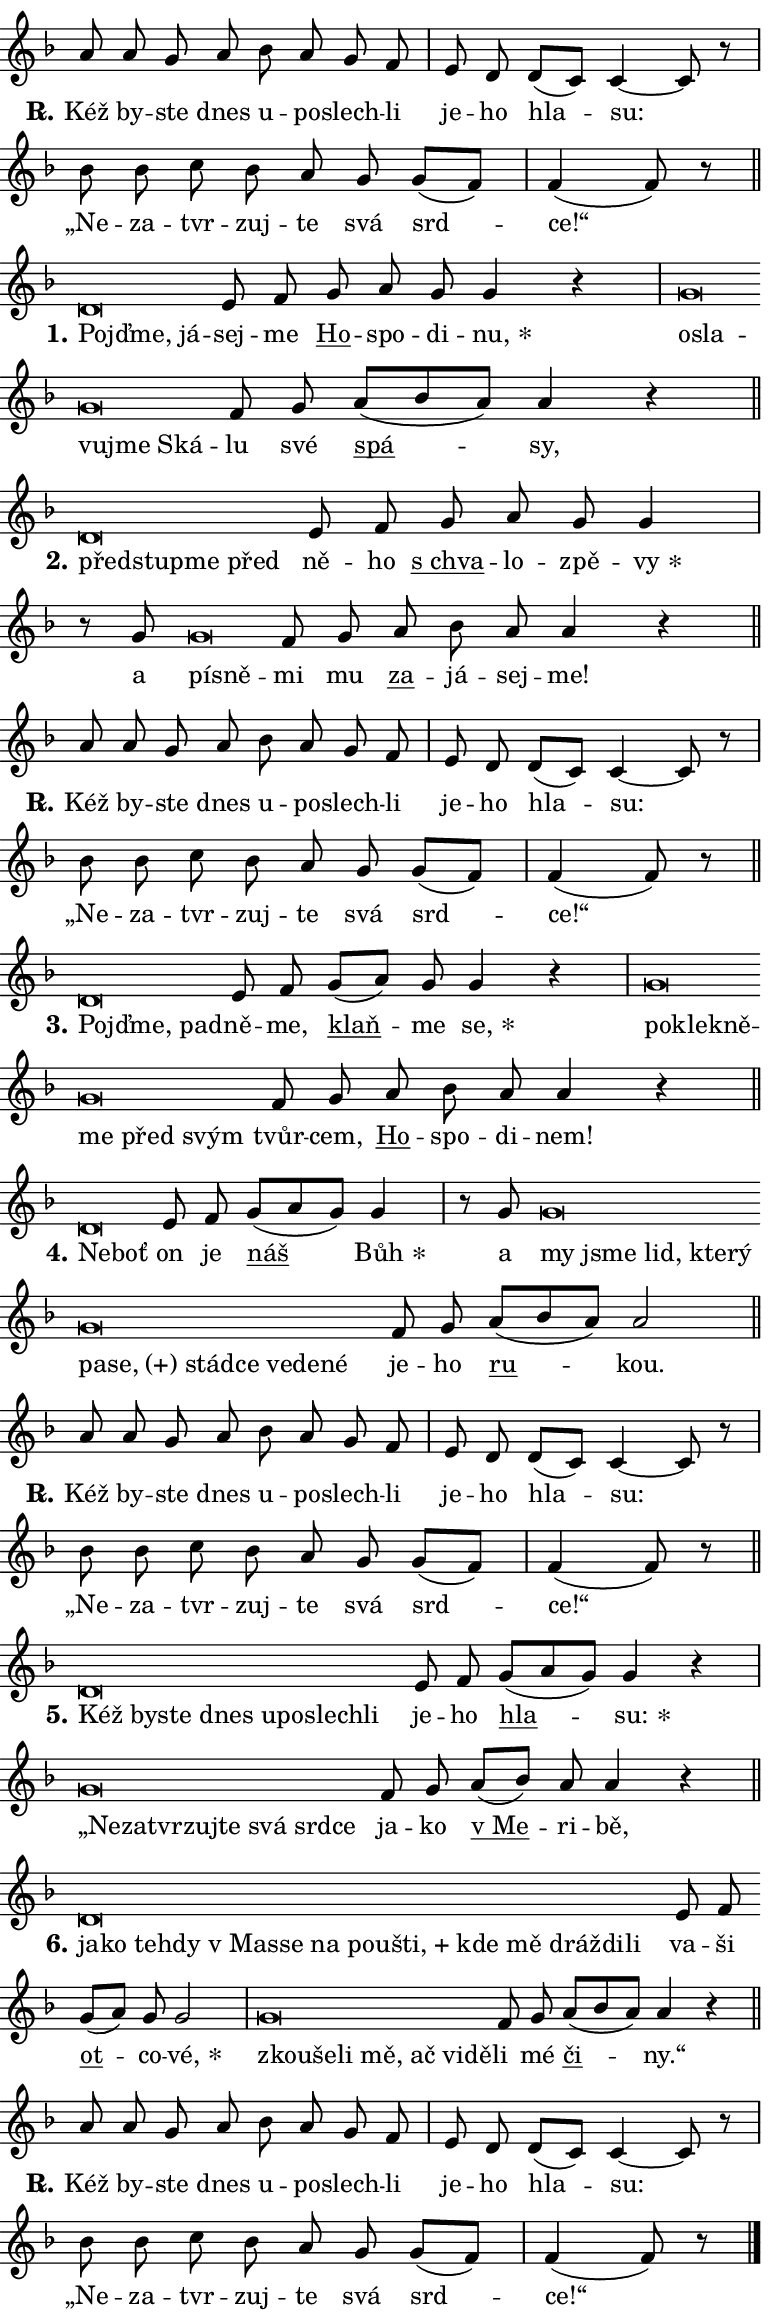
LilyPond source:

\version "2.24.0"
\header { tagline = "" }
\paper {
  indent = 0\cm
  top-margin = 0\cm
  right-margin = 0.13\cm % to fit lyric hyphens
  bottom-margin = 0\cm
  left-margin = 0\cm
  paper-width = 13\cm
  page-breaking = #ly:one-page-breaking
  system-system-spacing.basic-distance = #11
  score-system-spacing.basic-distance = #11
  ragged-last = ##f
}


%% Author: Thomas Morley
%% https://lists.gnu.org/archive/html/lilypond-user/2020-05/msg00002.html
#(define (line-position grob)
"Returns position of @var[grob} in current system:
   @code{'start}, if at first time-step
   @code{'end}, if at last time-step
   @code{'middle} otherwise
"
  (let* ((col (ly:item-get-column grob))
         (ln (ly:grob-object col 'left-neighbor))
         (rn (ly:grob-object col 'right-neighbor))
         (col-to-check-left (if (ly:grob? ln) ln col))
         (col-to-check-right (if (ly:grob? rn) rn col))
         (break-dir-left
           (and
             (ly:grob-property col-to-check-left 'non-musical #f)
             (ly:item-break-dir col-to-check-left)))
         (break-dir-right
           (and
             (ly:grob-property col-to-check-right 'non-musical #f)
             (ly:item-break-dir col-to-check-right))))
        (cond ((eqv? 1 break-dir-left) 'start)
              ((eqv? -1 break-dir-right) 'end)
              (else 'middle))))

#(define (tranparent-at-line-position vctor)
  (lambda (grob)
  "Relying on @code{line-position} select the relevant enry from @var{vctor}.
Used to determine transparency,"
    (case (line-position grob)
      ((end) (not (vector-ref vctor 0)))
      ((middle) (not (vector-ref vctor 1)))
      ((start) (not (vector-ref vctor 2))))))

noteHeadBreakVisibility =
#(define-music-function (break-visibility)(vector?)
"Makes @code{NoteHead}s transparent relying on @var{break-visibility}"
#{
  \override NoteHead.transparent =
    #(tranparent-at-line-position break-visibility)
#})

#(define delete-ledgers-for-transparent-note-heads
  (lambda (grob)
    "Reads whether a @code{NoteHead} is transparent.
If so this @code{NoteHead} is removed from @code{'note-heads} from
@var{grob}, which is supposed to be @code{LedgerLineSpanner}.
As a result ledgers are not printed for this @code{NoteHead}"
    (let* ((nhds-array (ly:grob-object grob 'note-heads))
           (nhds-list
             (if (ly:grob-array? nhds-array)
                 (ly:grob-array->list nhds-array)
                 '()))
           ;; Relies on the transparent-property being done before
           ;; Staff.LedgerLineSpanner.after-line-breaking is executed.
           ;; This is fragile ...
           (to-keep
             (remove
               (lambda (nhd)
                 (ly:grob-property nhd 'transparent #f))
               nhds-list)))
      ;; TODO find a better method to iterate over grob-arrays, similiar
      ;; to filter/remove etc for lists
      ;; For now rebuilt from scratch
      (set! (ly:grob-object grob 'note-heads)  '())
      (for-each
        (lambda (nhd)
          (ly:pointer-group-interface::add-grob grob 'note-heads nhd))
        to-keep))))

squashNotes = {
  \override NoteHead.X-extent = #'(-0.2 . 0.2)
  \override NoteHead.Y-extent = #'(-0.75 . 0)
  \override NoteHead.stencil =
    #(lambda (grob)
       (let ((pos (ly:grob-property grob 'staff-position)))
         (begin
           (if (< pos -7) (display "ERROR: Lower brevis then expected\n") (display ""))
           (if (<= pos -6) ly:text-interface::print ly:note-head::print))))
}
unSquashNotes = {
  \revert NoteHead.X-extent
  \revert NoteHead.Y-extent
  \revert NoteHead.stencil
}

hideNotes = \noteHeadBreakVisibility #begin-of-line-visible
unHideNotes = \noteHeadBreakVisibility #all-visible

% work-around for resetting accidentals
% https://lilypond.org/doc/v2.23/Documentation/notation/displaying-rhythms#unmetered-music
cadenzaMeasure = {
  \cadenzaOff
  \partial 1024 s1024
  \cadenzaOn
}

#(define-markup-command (accent layout props text) (markup?)
  "Underline accented syllable"
  (interpret-markup layout props
    #{\markup \override #'(offset . 4.3) \underline { #text }#}))

responsum = \markup \concat {
  "R" \hspace #-1.05 \path #0.1 #'((moveto 0 0.07) (lineto 0.9 0.8)) \hspace #0.05 "."
}

spaceSize = #0.6828661417322834 % exact space size for TeX Gyre Schola

\layout {
  \context {
    \Staff
    \remove "Time_signature_engraver"
    \override LedgerLineSpanner.after-line-breaking = #delete-ledgers-for-transparent-note-heads
  }
  \context {
    \Lyrics {
      \override LyricSpace.minimum-distance = \spaceSize
      \override LyricText.font-name = #"TeX Gyre Schola"
      \override LyricText.font-size = 1
      \override StanzaNumber.font-name = #"TeX Gyre Schola Bold"
      \override StanzaNumber.font-size = 1
    }
  }
  \context {
    \Score 
    \override NoteHead.text =
      #(lambda (grob) 
        (let ((pos (ly:grob-property grob 'staff-position)))
          #{\markup {
            \combine
              \halign #-0.55 \raise #(if (= pos -6) 0 0.5) \override #'(thickness . 2) \draw-line #'(3.2 . 0)
              \musicglyph "noteheads.sM1"
          }#}))
  }
}

% magnetic-lyrics.ily
%
%   written by
%     Jean Abou Samra <jean@abou-samra.fr>
%     Werner Lemberg <wl@gnu.org>
%
%   adapted by
%     Jiri Hon <jiri.hon@gmail.com>
%
% Version 2022-Apr-15

% https://www.mail-archive.com/lilypond-user@gnu.org/msg149350.html

#(define (Left_hyphen_pointer_engraver context)
   "Collect syllable-hyphen-syllable occurrences in lyrics and store
them in properties.  This engraver only looks to the left.  For
example, if the lyrics input is @code{foo -- bar}, it does the
following.

@itemize @bullet
@item
Set the @code{text} property of the @code{LyricHyphen} grob between
@q{foo} and @q{bar} to @code{foo}.

@item
Set the @code{left-hyphen} property of the @code{LyricText} grob with
text @q{foo} to the @code{LyricHyphen} grob between @q{foo} and
@q{bar}.
@end itemize

Use this auxiliary engraver in combination with the
@code{lyric-@/text::@/apply-@/magnetic-@/offset!} hook."
   (let ((hyphen #f)
         (text #f))
     (make-engraver
      (acknowledgers
       ((lyric-syllable-interface engraver grob source-engraver)
        (set! text grob)))
      (end-acknowledgers
       ((lyric-hyphen-interface engraver grob source-engraver)
        ;(when (not (grob::has-interface grob 'lyric-space-interface))
          (set! hyphen grob)));)
      ((stop-translation-timestep engraver)
       (when (and text hyphen)
         (ly:grob-set-object! text 'left-hyphen hyphen))
       (set! text #f)
       (set! hyphen #f)))))

#(define (lyric-text::apply-magnetic-offset! grob)
   "If the space between two syllables is less than the value in
property @code{LyricText@/.details@/.squash-threshold}, move the right
syllable to the left so that it gets concatenated with the left
syllable.

Use this function as a hook for
@code{LyricText@/.after-@/line-@/breaking} if the
@code{Left_@/hyphen_@/pointer_@/engraver} is active."
   (let ((hyphen (ly:grob-object grob 'left-hyphen #f)))
     (when hyphen
       (let ((left-text (ly:spanner-bound hyphen LEFT)))
         (when (grob::has-interface left-text 'lyric-syllable-interface)
           (let* ((common (ly:grob-common-refpoint grob left-text X))
                  (this-x-ext (ly:grob-extent grob common X))
                  (left-x-ext
                   (begin
                     ;; Trigger magnetism for left-text.
                     (ly:grob-property left-text 'after-line-breaking)
                     (ly:grob-extent left-text common X)))
                  ;; `delta` is the gap width between two syllables.
                  (delta (- (interval-start this-x-ext)
                            (interval-end left-x-ext)))
                  (details (ly:grob-property grob 'details))
                  (threshold (assoc-get 'squash-threshold details 0.2)))
             (when (< delta threshold)
               (let* (;; We have to manipulate the input text so that
                      ;; ligatures crossing syllable boundaries are not
                      ;; disabled.  For languages based on the Latin
                      ;; script this is essentially a beautification.
                      ;; However, for non-Western scripts it can be a
                      ;; necessity.
                      (lt (ly:grob-property left-text 'text))
                      (rt (ly:grob-property grob 'text))
                      (is-space (grob::has-interface hyphen 'lyric-space-interface))
                      (space (if is-space " " ""))
                      (extra-delta (if is-space spaceSize 0))
                      ;; Append new syllable.
                      (ltrt-space (if (and (string? lt) (string? rt))
                                (string-append lt space rt)
                                (make-concat-markup (list lt space rt))))
                      ;; Right-align `ltrt` to the right side.
                      (ltrt-space-markup (grob-interpret-markup
                               grob
                               (make-translate-markup
                                (cons (interval-length this-x-ext) 0)
                                (make-right-align-markup ltrt-space)))))
                 (begin
                   ;; Don't print `left-text`.
                   (ly:grob-set-property! left-text 'stencil #f)
                   ;; Set text and stencil (which holds all collected
                   ;; syllables so far) and shift it to the left.
                   (ly:grob-set-property! grob 'text ltrt-space)
                   (ly:grob-set-property! grob 'stencil ltrt-space-markup)
                   (ly:grob-translate-axis! grob (- (- delta extra-delta)) X))))))))))


#(define (lyric-hyphen::displace-bounds-first grob)
   ;; Make very sure this callback isn't triggered too early.
   (let ((left (ly:spanner-bound grob LEFT))
         (right (ly:spanner-bound grob RIGHT)))
     (ly:grob-property left 'after-line-breaking)
     (ly:grob-property right 'after-line-breaking)
     (ly:lyric-hyphen::print grob)))

squashThreshold = #0.4

\layout {
  \context {
    \Lyrics
    \consists #Left_hyphen_pointer_engraver
    \override LyricText.after-line-breaking =
      #lyric-text::apply-magnetic-offset!
    \override LyricHyphen.stencil = #lyric-hyphen::displace-bounds-first
    \override LyricText.details.squash-threshold = \squashThreshold
    \override LyricHyphen.minimum-distance = 0
    \override LyricHyphen.minimum-length = \squashThreshold
  }
}

squashText = \override LyricText.details.squash-threshold = 9999
unSquashText = \override LyricText.details.squash-threshold = \squashThreshold

leftText = \override LyricText.self-alignment-X = #LEFT
unLeftText = \revert LyricText.self-alignment-X

starOffset = #(lambda (grob) 
                (let ((x_offset (ly:self-alignment-interface::aligned-on-x-parent grob)))
                  (if (= x_offset 0) 0 (+ x_offset 1.2))))

star = #(define-music-function (syllable)(string?)
"Append star separator at the end of a syllable"
#{
  \once \override LyricText.X-offset = #starOffset
  \lyricmode { \markup {
    #syllable
    \override #'((font-name . "TeX Gyre Schola Bold")) \hspace #0.2 \lower #0.65 \larger "*"
  } }
#})

starAccent = #(define-music-function (syllable)(string?)
"Append star separator at the end of a syllable and make accent"
#{
  \once \override LyricText.X-offset = #starOffset
  \lyricmode { \markup {
    \accent #syllable
    \override #'((font-name . "TeX Gyre Schola Bold")) \hspace #0.2 \lower #0.65 \larger "*"
  } }
#})

breath = #(define-music-function (syllable)(string?)
"Append breathing indicator at the end of a syllable"
#{
  \lyricmode { \markup { #syllable "+" } }
#})

optionalBreath = #(define-music-function (syllable)(string?)
"Append optional breathing indicator at the end of a syllable"
#{
  \lyricmode { \markup { #syllable "(+)" } }
#})


\score {
    <<
        \new Voice = "melody" { \cadenzaOn \key f \major \relative { a'8 a g a \bar "" bes a \bar "" g f \cadenzaMeasure \bar "|" e d \bar "" d[( c)] c4~ c8 r8 \cadenzaMeasure \bar "|" bes' bes \bar "" c bes \bar "" a g \bar "" g[( f)] \cadenzaMeasure \bar "|" f4( f8)] r \cadenzaMeasure \bar "||" \break } }
        \new Lyrics \lyricsto "melody" { \lyricmode { \set stanza = \responsum
Kéž by -- ste dnes u -- po -- slech -- li je -- ho hla -- su: „Ne -- za -- tvr -- zuj -- te svá srd -- ce!“ } }
    >>
    \layout {}
}

\score {
    <<
        \new Voice = "melody" { \cadenzaOn \key f \major \relative { \squashNotes d'\breve*1/16 \hideNotes \breve*1/16 \breve*1/16 \bar "" \unHideNotes \unSquashNotes e8 f \bar "" g a g g4 r \cadenzaMeasure \bar "|" \squashNotes g\breve*1/16 \hideNotes \breve*1/16 \bar "" \breve*1/16 \bar "" \breve*1/16 \breve*1/16 \bar "" \unHideNotes \unSquashNotes f8 g \bar "" a[( bes a)] a4 r \cadenzaMeasure \bar "||" \break } }
        \new Lyrics \lyricsto "melody" { \lyricmode { \set stanza = "1."
\leftText Pojď -- \squashText me, já -- \unLeftText \unSquashText sej -- me \markup \accent Ho -- spo -- di -- \star nu, \leftText o -- \squashText sla -- vu -- jme Ská -- \unLeftText \unSquashText lu své \markup \accent spá -- sy, } }
    >>
    \layout {}
}

\score {
    <<
        \new Voice = "melody" { \cadenzaOn \key f \major \relative { \squashNotes d'\breve*1/16 \hideNotes \breve*1/16 \bar "" \breve*1/16 \breve*1/16 \bar "" \unHideNotes \unSquashNotes e8 f \bar "" g a g g4 \cadenzaMeasure \bar "|" r8 g8 \squashNotes g\breve*1/16 \hideNotes \breve*1/16 \bar "" \unHideNotes \unSquashNotes f8 g \bar "" a bes a a4 r \cadenzaMeasure \bar "||" \break } }
        \new Lyrics \lyricsto "melody" { \lyricmode { \set stanza = "2."
\leftText před -- \squashText stup -- me před \unLeftText \unSquashText ně -- ho \markup \accent "s chva" -- lo -- zpě -- \star vy a \leftText pí -- \squashText sně -- \unLeftText \unSquashText mi mu \markup \accent za -- já -- sej -- me! } }
    >>
    \layout {}
}

\score {
    <<
        \new Voice = "melody" { \cadenzaOn \key f \major \relative { a'8 a g a \bar "" bes a \bar "" g f \cadenzaMeasure \bar "|" e d \bar "" d[( c)] c4~ c8 r8 \cadenzaMeasure \bar "|" bes' bes \bar "" c bes \bar "" a g \bar "" g[( f)] \cadenzaMeasure \bar "|" f4( f8)] r \cadenzaMeasure \bar "||" \break } }
        \new Lyrics \lyricsto "melody" { \lyricmode { \set stanza = \responsum
Kéž by -- ste dnes u -- po -- slech -- li je -- ho hla -- su: „Ne -- za -- tvr -- zuj -- te svá srd -- ce!“ } }
    >>
    \layout {}
}

\score {
    <<
        \new Voice = "melody" { \cadenzaOn \key f \major \relative { \squashNotes d'\breve*1/16 \hideNotes \breve*1/16 \breve*1/16 \bar "" \unHideNotes \unSquashNotes e8 f \bar "" g[( a)] g g4 r \cadenzaMeasure \bar "|" \squashNotes g\breve*1/16 \hideNotes \breve*1/16 \bar "" \breve*1/16 \bar "" \breve*1/16 \bar "" \breve*1/16 \breve*1/16 \bar "" \unHideNotes \unSquashNotes f8 g \bar "" a bes a a4 r \cadenzaMeasure \bar "||" \break } }
        \new Lyrics \lyricsto "melody" { \lyricmode { \set stanza = "3."
\leftText Pojď -- \squashText me, pad -- \unLeftText \unSquashText ně -- me, \markup \accent klaň -- me \star se, \leftText po -- \squashText kle -- kně -- me před svým \unLeftText \unSquashText tvůr -- cem, \markup \accent Ho -- spo -- di -- nem! } }
    >>
    \layout {}
}

\score {
    <<
        \new Voice = "melody" { \cadenzaOn \key f \major \relative { \squashNotes d'\breve*1/16 \hideNotes \breve*1/16 \bar "" \unHideNotes \unSquashNotes e8 f \bar "" g[( a g)] g4 \cadenzaMeasure \bar "|" r8 g \squashNotes g\breve*1/16 \hideNotes \breve*1/16 \bar "" \breve*1/16 \bar "" \breve*1/16 \bar "" \breve*1/16 \bar "" \breve*1/16 \bar "" \breve*1/16 \bar "" \breve*1/16 \bar "" \breve*1/16 \bar "" \breve*1/16 \bar "" \breve*1/16 \breve*1/16 \bar "" \unHideNotes \unSquashNotes f8 g \bar "" a[( bes a)] a2 \cadenzaMeasure \bar "||" \break } }
        \new Lyrics \lyricsto "melody" { \lyricmode { \set stanza = "4."
\leftText Ne -- \squashText boť \unLeftText \unSquashText on je \markup \accent náš \star Bůh a \leftText my \squashText jsme lid, kte -- rý pa -- \optionalBreath se, stád -- ce ve -- de -- né \unLeftText \unSquashText je -- ho \markup \accent ru -- kou. } }
    >>
    \layout {}
}

\score {
    <<
        \new Voice = "melody" { \cadenzaOn \key f \major \relative { a'8 a g a \bar "" bes a \bar "" g f \cadenzaMeasure \bar "|" e d \bar "" d[( c)] c4~ c8 r8 \cadenzaMeasure \bar "|" bes' bes \bar "" c bes \bar "" a g \bar "" g[( f)] \cadenzaMeasure \bar "|" f4( f8)] r \cadenzaMeasure \bar "||" \break } }
        \new Lyrics \lyricsto "melody" { \lyricmode { \set stanza = \responsum
Kéž by -- ste dnes u -- po -- slech -- li je -- ho hla -- su: „Ne -- za -- tvr -- zuj -- te svá srd -- ce!“ } }
    >>
    \layout {}
}

\score {
    <<
        \new Voice = "melody" { \cadenzaOn \key f \major \relative { \squashNotes d'\breve*1/16 \hideNotes \breve*1/16 \bar "" \breve*1/16 \bar "" \breve*1/16 \bar "" \breve*1/16 \bar "" \breve*1/16 \bar "" \breve*1/16 \breve*1/16 \bar "" \unHideNotes \unSquashNotes e8 f \bar "" g[( a g)] g4 r \cadenzaMeasure \bar "|" \squashNotes g\breve*1/16 \hideNotes \breve*1/16 \bar "" \breve*1/16 \bar "" \breve*1/16 \bar "" \breve*1/16 \bar "" \breve*1/16 \bar "" \breve*1/16 \breve*1/16 \bar "" \unHideNotes \unSquashNotes f8 g \bar "" a[( bes)] a a4 r \cadenzaMeasure \bar "||" \break } }
        \new Lyrics \lyricsto "melody" { \lyricmode { \set stanza = "5."
\leftText Kéž \squashText by -- ste dnes u -- po -- slech -- li \unLeftText \unSquashText je -- ho \markup \accent hla -- \star su: \leftText „Ne -- \squashText za -- tvr -- zuj -- te svá srd -- ce \unLeftText \unSquashText ja -- ko \markup \accent "v Me" -- ri -- bě, } }
    >>
    \layout {}
}

\score {
    <<
        \new Voice = "melody" { \cadenzaOn \key f \major \relative { \squashNotes d'\breve*1/16 \hideNotes \breve*1/16 \bar "" \breve*1/16 \bar "" \breve*1/16 \bar "" \breve*1/16 \bar "" \breve*1/16 \bar "" \breve*1/16 \bar "" \breve*1/16 \bar "" \breve*1/16 \bar "" \breve*1/16 \bar "" \breve*1/16 \bar "" \breve*1/16 \bar "" \breve*1/16 \breve*1/16 \bar "" \unHideNotes \unSquashNotes e8 f \bar "" g[( a)] g g2 \cadenzaMeasure \bar "|" \squashNotes g\breve*1/16 \hideNotes \breve*1/16 \bar "" \breve*1/16 \bar "" \breve*1/16 \bar "" \breve*1/16 \bar "" \breve*1/16 \breve*1/16 \bar "" \unHideNotes \unSquashNotes f8 g \bar "" a[( bes a)] a4 r \cadenzaMeasure \bar "||" \break } }
        \new Lyrics \lyricsto "melody" { \lyricmode { \set stanza = "6."
\leftText ja -- \squashText ko teh -- dy "v Ma" -- sse na pou -- \breath "šti," kde mě dráž -- di -- li \unLeftText \unSquashText va -- ši \markup \accent ot -- co -- \star vé, \leftText zkou -- \squashText še -- li mě, ač vi -- dě -- \unLeftText \unSquashText li mé \markup \accent či -- ny.“ } }
    >>
    \layout {}
}

\score {
    <<
        \new Voice = "melody" { \cadenzaOn \key f \major \relative { a'8 a g a \bar "" bes a \bar "" g f \cadenzaMeasure \bar "|" e d \bar "" d[( c)] c4~ c8 r8 \cadenzaMeasure \bar "|" bes' bes \bar "" c bes \bar "" a g \bar "" g[( f)] \cadenzaMeasure \bar "|" f4( f8)] r \cadenzaMeasure \bar "||" \break } \bar "|." }
        \new Lyrics \lyricsto "melody" { \lyricmode { \set stanza = \responsum
Kéž by -- ste dnes u -- po -- slech -- li je -- ho hla -- su: „Ne -- za -- tvr -- zuj -- te svá srd -- ce!“ } }
    >>
    \layout {}
}
